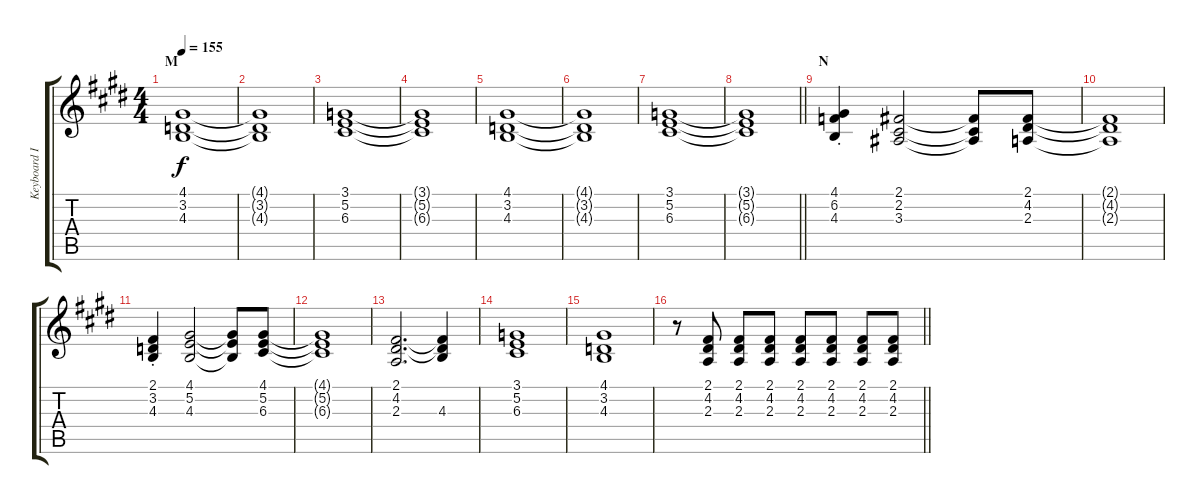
\track ("Keyboard I" "Keyboard I") {instrument drawbarorgan}
\staff {score tabs}
\tuning (E4 B3 G3 D3 A2 E2) {hide}
\ts (4 4)
\section ("" "M")
\tempo 155
\clef g2
\ks e
(4.1 3.2 4.3).1{dy f} |
(4.1{t} 3.2{t} 4.3{t}).1 |
(3.1 5.2 6.3).1 |
(3.1{t} 5.2{t} 6.3{t}).1 |
(4.1 3.2 4.3).1 |
(4.1{t} 3.2{t} 4.3{t}).1 |
(3.1 5.2 6.3).1 |
\barLineRight lightlight
(3.1{t} 5.2{t} 6.3{t}).1 |
\section ("" "N")
(4.1{st} 6.2{st} 4.3{st}).4 (2.1 2.2 3.3).2 (2.1{t} 2.2{t} 3.3{t}).8 (2.1 4.2 2.3).8 |
(2.1{t} 4.2{t} 2.3{t}).1 |
(2.1{st} 3.2{st} 4.3{st}).4 (4.1 5.2 4.3).2 (4.1{t} 5.2{t} 4.3{t}).8 (4.1 5.2 6.3).8 |
(4.1{t} 5.2{t} 6.3{t}).1 |
(2.1 4.2 2.3).2{d} (2.1{t} 4.2{t} 4.3).4 |
(3.1 5.2 6.3).1 |
(4.1 3.2 4.3).1 |
\barLineRight lightlight
r.8 (2.1 4.2 2.3).8 (2.1 4.2 2.3).8 (2.1 4.2 2.3).8 (2.1 4.2 2.3).8 (2.1 4.2 2.3).8 (2.1 4.2 2.3).8 (2.1 4.2 2.3).8
